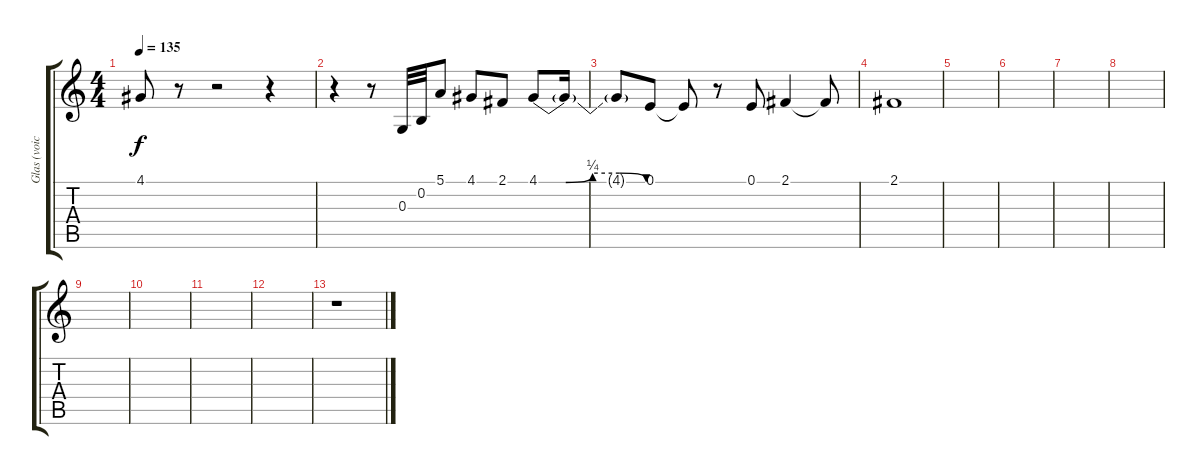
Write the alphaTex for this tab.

\track ("Glas (voice)" "Glas (voic") {instrument stringensemble1}
\staff {score tabs}
\tuning (E4 B3 G3 D3 A2 E2) {hide}
\ts (4 4)
\tempo 135
\clef g2
\ks c
4.1{t}.8{dy f} r.8 r.2 r.4 |
r.4 r.8 0.3.32 0.2.32 5.1.8 4.1.8 2.1.8 4.1{be (custom 0 0 15 0 30 1 45 1 60 0)}.8 4.1{t}.16 |
4.1{t}.8 0.1.8 0.1{t}.8 r.8 0.1.8 2.1.4 2.1{t}.8 |
2.1.1 |
|
|
|
|
|
|
|
|
r.1{txt ""}
